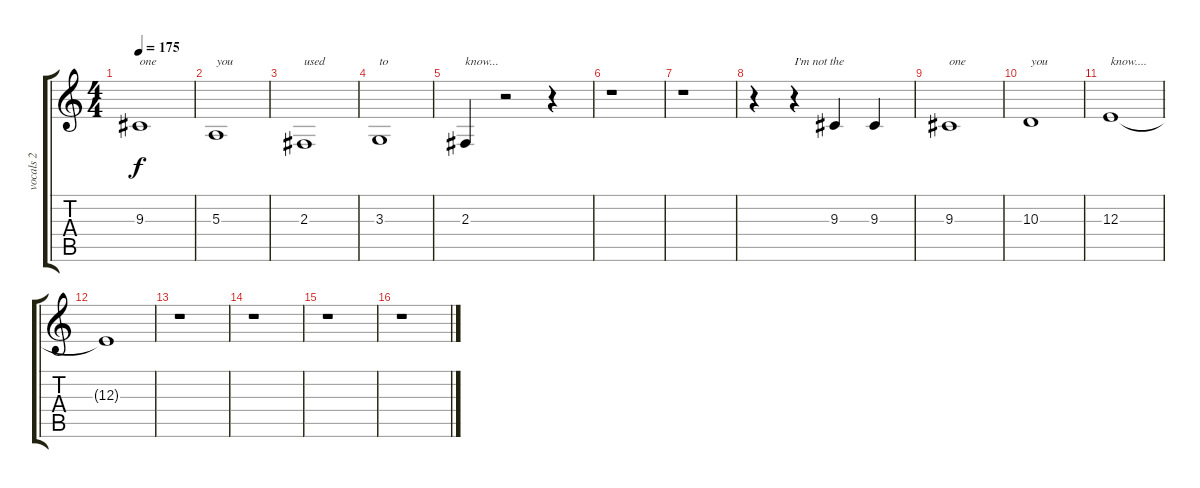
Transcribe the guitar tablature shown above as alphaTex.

\track ("vocals 2" "vocals 2") {instrument lead2sawtooth}
\staff {score tabs}
\tuning (Db4 Ab3 E3 B2 Gb2 B1) {hide}
\ts (4 4)
\tempo 175
\clef g2
\ks c
9.3.1{txt "one" dy f} |
5.3.1{txt "you"} |
2.3.1{txt "used"} |
3.3.1{txt "to"} |
2.3.4{txt "know..."} r.2 r.4 |
r.1 |
r.1 |
r.4 r.4{txt "I'm not the "} 9.3.4 9.3.4 |
9.3.1{txt "one"} |
10.3.1{txt "you"} |
12.3.1{txt "know...."} |
12.3{t}.1 |
r.1 |
r.1 |
r.1 |
r.1
